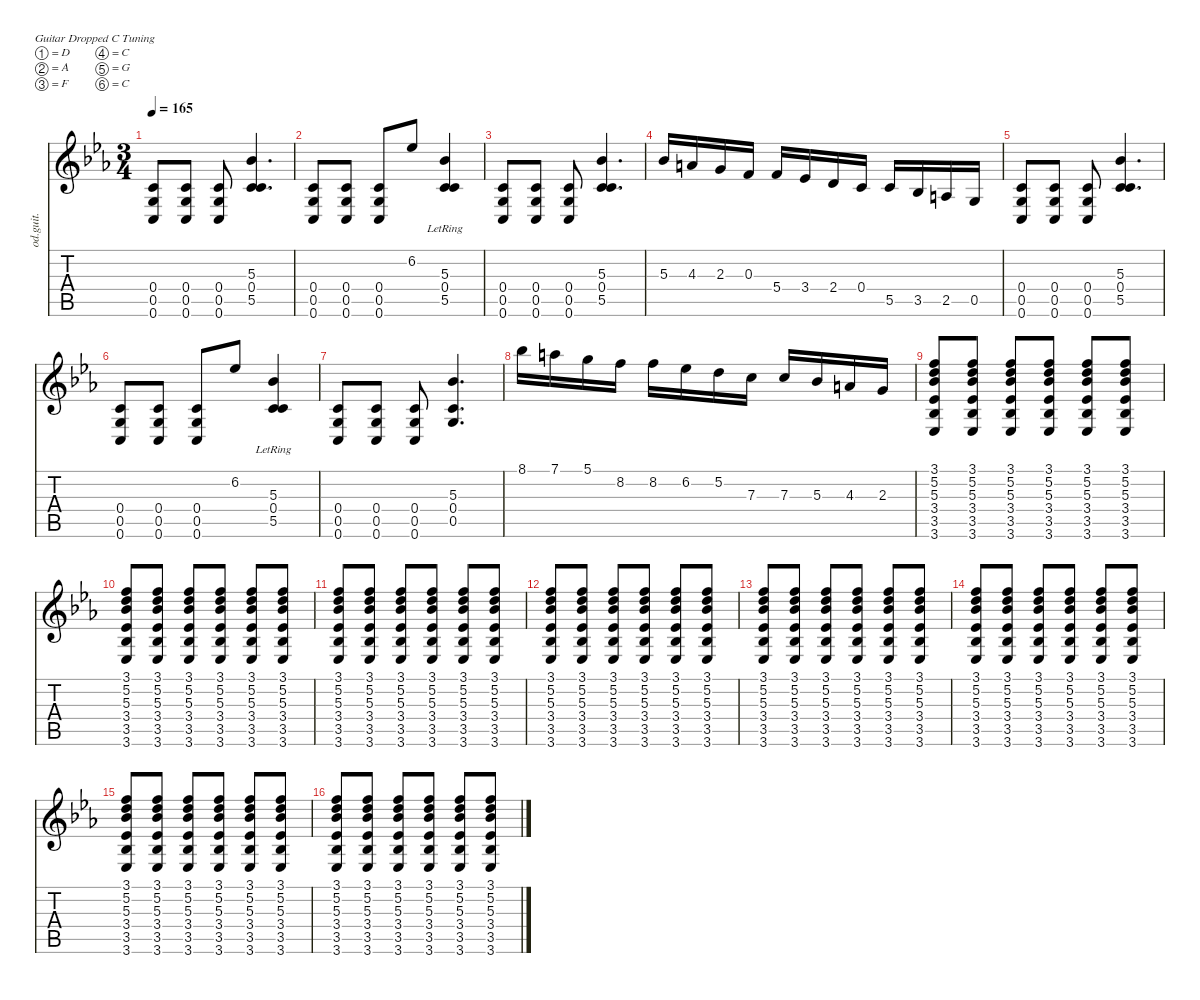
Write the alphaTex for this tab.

\defaultSystemsLayout 4
\hideDynamics
\bracketExtendMode nobrackets
\track ("Overdriven Guitar" "od.guit.") {instrument distortionguitar}
\staff {score tabs}
\tuning (D4 A3 F3 C3 G2 C2)
\ts (3 4)
\tempo 165
\clef g2
\ks cminor
(0.6{acc forcenatural} 0.5{acc forcenatural} 0.4{acc forcenatural}).8{dy mf beam Up} (0.6{acc forcenatural} 0.5{acc forcenatural} 0.4{acc forcenatural}).8{beam Up} (0.6{acc forcenatural} 0.5{acc forcenatural} 0.4{acc forcenatural}).8{beam Up} (0.4{acc forcenatural} 5.3{acc b} 5.5{acc forcenatural}).4{d beam Up} |
(0.6{acc forcenatural} 0.5{acc forcenatural} 0.4{acc forcenatural}).8{beam Up} (0.6{acc forcenatural} 0.5{acc forcenatural} 0.4{acc forcenatural}).8{beam Up} (0.6{acc forcenatural} 0.5{acc forcenatural} 0.4{acc forcenatural}).8{beam Up} 6.2{acc b}.8{beam Up} (5.3{lr acc b} 0.4{lr acc forcenatural} 5.5{lr acc forcenatural}).4{beam Up} |
(0.6{acc forcenatural} 0.5{acc forcenatural} 0.4{acc forcenatural}).8{beam Up} (0.4{acc forcenatural} 0.5{acc forcenatural} 0.6{acc forcenatural}).8{beam Up} (0.6{acc forcenatural} 0.5{acc forcenatural} 0.4{acc forcenatural}).8{beam Up} (5.5{acc forcenatural} 0.4{acc forcenatural} 5.3{acc b}).4{d beam Up} |
5.3{acc b}.16{beam Up} 4.3{acc forcenatural}.16{beam Up} 2.3{acc forcenatural}.16{beam Up} 0.3{acc forcenatural}.16{beam Up} 5.4{acc forcenatural}.16{beam Up} 3.4{acc b}.16{beam Up} 2.4{acc forcenatural}.16{beam Up} 0.4{acc forcenatural}.16{beam Up} 5.5{acc forcenatural}.16{beam Up} 3.5{acc b}.16{beam Up} 2.5{acc forcenatural}.16{beam Up} 0.5{acc forcenatural}.16{beam Up} |
(0.6{acc forcenatural} 0.5{acc forcenatural} 0.4{acc forcenatural}).8{beam Up} (0.6{acc forcenatural} 0.5{acc forcenatural} 0.4{acc forcenatural}).8{beam Up} (0.6{acc forcenatural} 0.5{acc forcenatural} 0.4{acc forcenatural}).8{beam Up} (0.4{acc forcenatural} 5.3{acc b} 5.5{acc forcenatural}).4{d beam Up} |
(0.6{acc forcenatural} 0.5{acc forcenatural} 0.4{acc forcenatural}).8{beam Up} (0.6{acc forcenatural} 0.5{acc forcenatural} 0.4{acc forcenatural}).8{beam Up} (0.6{acc forcenatural} 0.5{acc forcenatural} 0.4{acc forcenatural}).8{beam Up} 6.2{acc b}.8{beam Up} (5.3{lr acc b} 0.4{lr acc forcenatural} 5.5{lr acc forcenatural}).4{beam Up} |
(0.6{acc forcenatural} 0.5{acc forcenatural} 0.4{acc forcenatural}).8{beam Up} (0.4{acc forcenatural} 0.5{acc forcenatural} 0.6{acc forcenatural}).8{beam Up} (0.6{acc forcenatural} 0.5{acc forcenatural} 0.4{acc forcenatural}).8{beam Up} (0.5{acc forcenatural} 0.4{acc forcenatural} 5.3{acc b}).4{d beam Up} |
8.1{acc b}.16{beam Down} 7.1{acc forcenatural}.16{beam Down} 5.1{acc forcenatural}.16{beam Down} 8.2{acc forcenatural}.16{beam Down} 8.2{acc forcenatural}.16{beam Down} 6.2{acc b}.16{beam Down} 5.2{acc forcenatural}.16{beam Down} 7.3{acc forcenatural}.16{beam Down} 7.3{acc forcenatural}.16{beam Up} 5.3{acc b}.16{beam Up} 4.3{acc forcenatural}.16{beam Up} 2.3{acc forcenatural}.16{beam Up} |
(3.5{acc b} 3.4{acc b} 5.3{acc b} 3.6{acc b} 5.2{acc forcenatural} 3.1{acc forcenatural}).8{beam Up} (3.5{acc b} 3.4{acc b} 5.3{acc b} 3.6{acc b} 5.2{acc forcenatural} 3.1{acc forcenatural}).8{beam Up} (3.5{acc b} 3.4{acc b} 5.3{acc b} 3.6{acc b} 5.2{acc forcenatural} 3.1{acc forcenatural}).8{beam Up} (3.5{acc b} 3.4{acc b} 5.3{acc b} 3.6{acc b} 5.2{acc forcenatural} 3.1{acc forcenatural}).8{beam Up} (3.5{acc b} 3.4{acc b} 5.3{acc b} 3.6{acc b} 5.2{acc forcenatural} 3.1{acc forcenatural}).8{beam Up} (3.5{acc b} 3.4{acc b} 5.3{acc b} 3.6{acc b} 5.2{acc forcenatural} 3.1{acc forcenatural}).8{beam Up} |
(3.5{acc b} 3.4{acc b} 5.3{acc b} 3.6{acc b} 5.2{acc forcenatural} 3.1{acc forcenatural}).8{beam Up} (3.5{acc b} 3.4{acc b} 5.3{acc b} 3.6{acc b} 5.2{acc forcenatural} 3.1{acc forcenatural}).8{beam Up} (3.5{acc b} 3.4{acc b} 5.3{acc b} 3.6{acc b} 5.2{acc forcenatural} 3.1{acc forcenatural}).8{beam Up} (3.5{acc b} 3.4{acc b} 5.3{acc b} 3.6{acc b} 5.2{acc forcenatural} 3.1{acc forcenatural}).8{beam Up} (3.5{acc b} 3.4{acc b} 5.3{acc b} 3.6{acc b} 5.2{acc forcenatural} 3.1{acc forcenatural}).8{beam Up} (3.5{acc b} 3.4{acc b} 5.3{acc b} 3.6{acc b} 5.2{acc forcenatural} 3.1{acc forcenatural}).8{beam Up} |
(3.5{acc b} 3.4{acc b} 5.3{acc b} 3.6{acc b} 5.2{acc forcenatural} 3.1{acc forcenatural}).8{beam Up} (3.5{acc b} 3.4{acc b} 5.3{acc b} 3.6{acc b} 5.2{acc forcenatural} 3.1{acc forcenatural}).8{beam Up} (3.5{acc b} 3.4{acc b} 5.3{acc b} 3.6{acc b} 5.2{acc forcenatural} 3.1{acc forcenatural}).8{beam Up} (3.5{acc b} 3.4{acc b} 5.3{acc b} 3.6{acc b} 5.2{acc forcenatural} 3.1{acc forcenatural}).8{beam Up} (3.5{acc b} 3.4{acc b} 5.3{acc b} 3.6{acc b} 5.2{acc forcenatural} 3.1{acc forcenatural}).8{beam Up} (3.5{acc b} 3.4{acc b} 5.3{acc b} 3.6{acc b} 5.2{acc forcenatural} 3.1{acc forcenatural}).8{beam Up} |
(3.5{acc b} 3.4{acc b} 5.3{acc b} 3.6{acc b} 5.2{acc forcenatural} 3.1{acc forcenatural}).8{beam Up} (3.5{acc b} 3.4{acc b} 5.3{acc b} 3.6{acc b} 5.2{acc forcenatural} 3.1{acc forcenatural}).8{beam Up} (3.5{acc b} 3.4{acc b} 5.3{acc b} 3.6{acc b} 5.2{acc forcenatural} 3.1{acc forcenatural}).8{beam Up} (3.5{acc b} 3.4{acc b} 5.3{acc b} 3.6{acc b} 5.2{acc forcenatural} 3.1{acc forcenatural}).8{beam Up} (3.5{acc b} 3.4{acc b} 5.3{acc b} 3.6{acc b} 5.2{acc forcenatural} 3.1{acc forcenatural}).8{beam Up} (3.5{acc b} 3.4{acc b} 5.3{acc b} 3.6{acc b} 5.2{acc forcenatural} 3.1{acc forcenatural}).8{beam Up} |
(3.5{acc b} 3.4{acc b} 5.3{acc b} 3.6{acc b} 5.2{acc forcenatural} 3.1{acc forcenatural}).8{beam Up} (3.5{acc b} 3.4{acc b} 5.3{acc b} 3.6{acc b} 5.2{acc forcenatural} 3.1{acc forcenatural}).8{beam Up} (3.5{acc b} 3.4{acc b} 5.3{acc b} 3.6{acc b} 5.2{acc forcenatural} 3.1{acc forcenatural}).8{beam Up} (3.5{acc b} 3.4{acc b} 5.3{acc b} 3.6{acc b} 5.2{acc forcenatural} 3.1{acc forcenatural}).8{beam Up} (3.5{acc b} 3.4{acc b} 5.3{acc b} 3.6{acc b} 5.2{acc forcenatural} 3.1{acc forcenatural}).8{beam Up} (3.5{acc b} 3.4{acc b} 5.3{acc b} 3.6{acc b} 5.2{acc forcenatural} 3.1{acc forcenatural}).8{beam Up} |
(3.5{acc b} 3.4{acc b} 5.3{acc b} 3.6{acc b} 5.2{acc forcenatural} 3.1{acc forcenatural}).8{beam Up} (3.5{acc b} 3.4{acc b} 5.3{acc b} 3.6{acc b} 5.2{acc forcenatural} 3.1{acc forcenatural}).8{beam Up} (3.5{acc b} 3.4{acc b} 5.3{acc b} 3.6{acc b} 5.2{acc forcenatural} 3.1{acc forcenatural}).8{beam Up} (3.5{acc b} 3.4{acc b} 5.3{acc b} 3.6{acc b} 5.2{acc forcenatural} 3.1{acc forcenatural}).8{beam Up} (3.5{acc b} 3.4{acc b} 5.3{acc b} 3.6{acc b} 5.2{acc forcenatural} 3.1{acc forcenatural}).8{beam Up} (3.5{acc b} 3.4{acc b} 5.3{acc b} 3.6{acc b} 5.2{acc forcenatural} 3.1{acc forcenatural}).8{beam Up} |
(3.5{acc b} 3.4{acc b} 5.3{acc b} 3.6{acc b} 5.2{acc forcenatural} 3.1{acc forcenatural}).8{beam Up} (3.5{acc b} 3.4{acc b} 5.3{acc b} 3.6{acc b} 5.2{acc forcenatural} 3.1{acc forcenatural}).8{beam Up} (3.5{acc b} 3.4{acc b} 5.3{acc b} 3.6{acc b} 5.2{acc forcenatural} 3.1{acc forcenatural}).8{beam Up} (3.5{acc b} 3.4{acc b} 5.3{acc b} 3.6{acc b} 5.2{acc forcenatural} 3.1{acc forcenatural}).8{beam Up} (3.5{acc b} 3.4{acc b} 5.3{acc b} 3.6{acc b} 5.2{acc forcenatural} 3.1{acc forcenatural}).8{beam Up} (3.5{acc b} 3.4{acc b} 5.3{acc b} 3.6{acc b} 5.2{acc forcenatural} 3.1{acc forcenatural}).8{beam Up} |
(3.5{acc b} 3.4{acc b} 5.3{acc b} 3.6{acc b} 5.2{acc forcenatural} 3.1{acc forcenatural}).8{beam Up} (3.5{acc b} 3.4{acc b} 5.3{acc b} 3.6{acc b} 5.2{acc forcenatural} 3.1{acc forcenatural}).8{beam Up} (3.5{acc b} 3.4{acc b} 5.3{acc b} 3.6{acc b} 5.2{acc forcenatural} 3.1{acc forcenatural}).8{beam Up} (3.5{acc b} 3.4{acc b} 5.3{acc b} 3.6{acc b} 5.2{acc forcenatural} 3.1{acc forcenatural}).8{beam Up} (3.5{acc b} 3.4{acc b} 5.3{acc b} 3.6{acc b} 5.2{acc forcenatural} 3.1{acc forcenatural}).8{beam Up} (3.5{acc b} 3.4{acc b} 5.3{acc b} 3.6{acc b} 5.2{acc forcenatural} 3.1{acc forcenatural}).8{beam Up}
